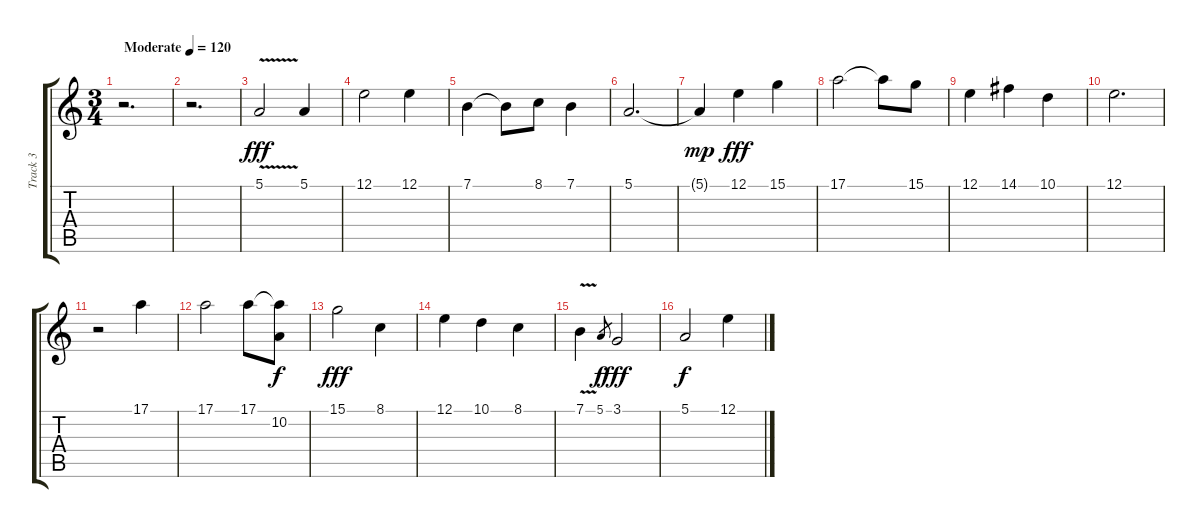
\track ("Track 3" "Track 3") {instrument orchestralharp}
\staff {score tabs}
\tuning (E4 B3 G3 D3 A2 E2) {hide}
\ts (3 4)
\tempo (120 "Moderate")
\clef g2
\ks c
r.2{d dy fff instrument orchestralharp} |
r.2{d} |
5.1{v}.2 5.1.4 |
12.1.2 12.1.4 |
7.1.4 7.1{t}.8 8.1.8 7.1.4 |
5.1.2{d} |
5.1{t}.4{dy mp} 12.1.4{dy fff} 15.1.4 |
17.1.2 17.1{t}.8 15.1.8 |
12.1.4 14.1.4 10.1.4 |
12.1.2{d} |
r.2 17.1.4 |
17.1.2 17.1.8 (17.1{t} 10.2).8{dy f} |
15.1.2{dy fff} 8.1.4 |
12.1.4 10.1.4 8.1.4 |
7.1{v}.4 5.1.8{gr dy f} 3.1.2{dy fff} |
5.1.2{dy f} 12.1.4
